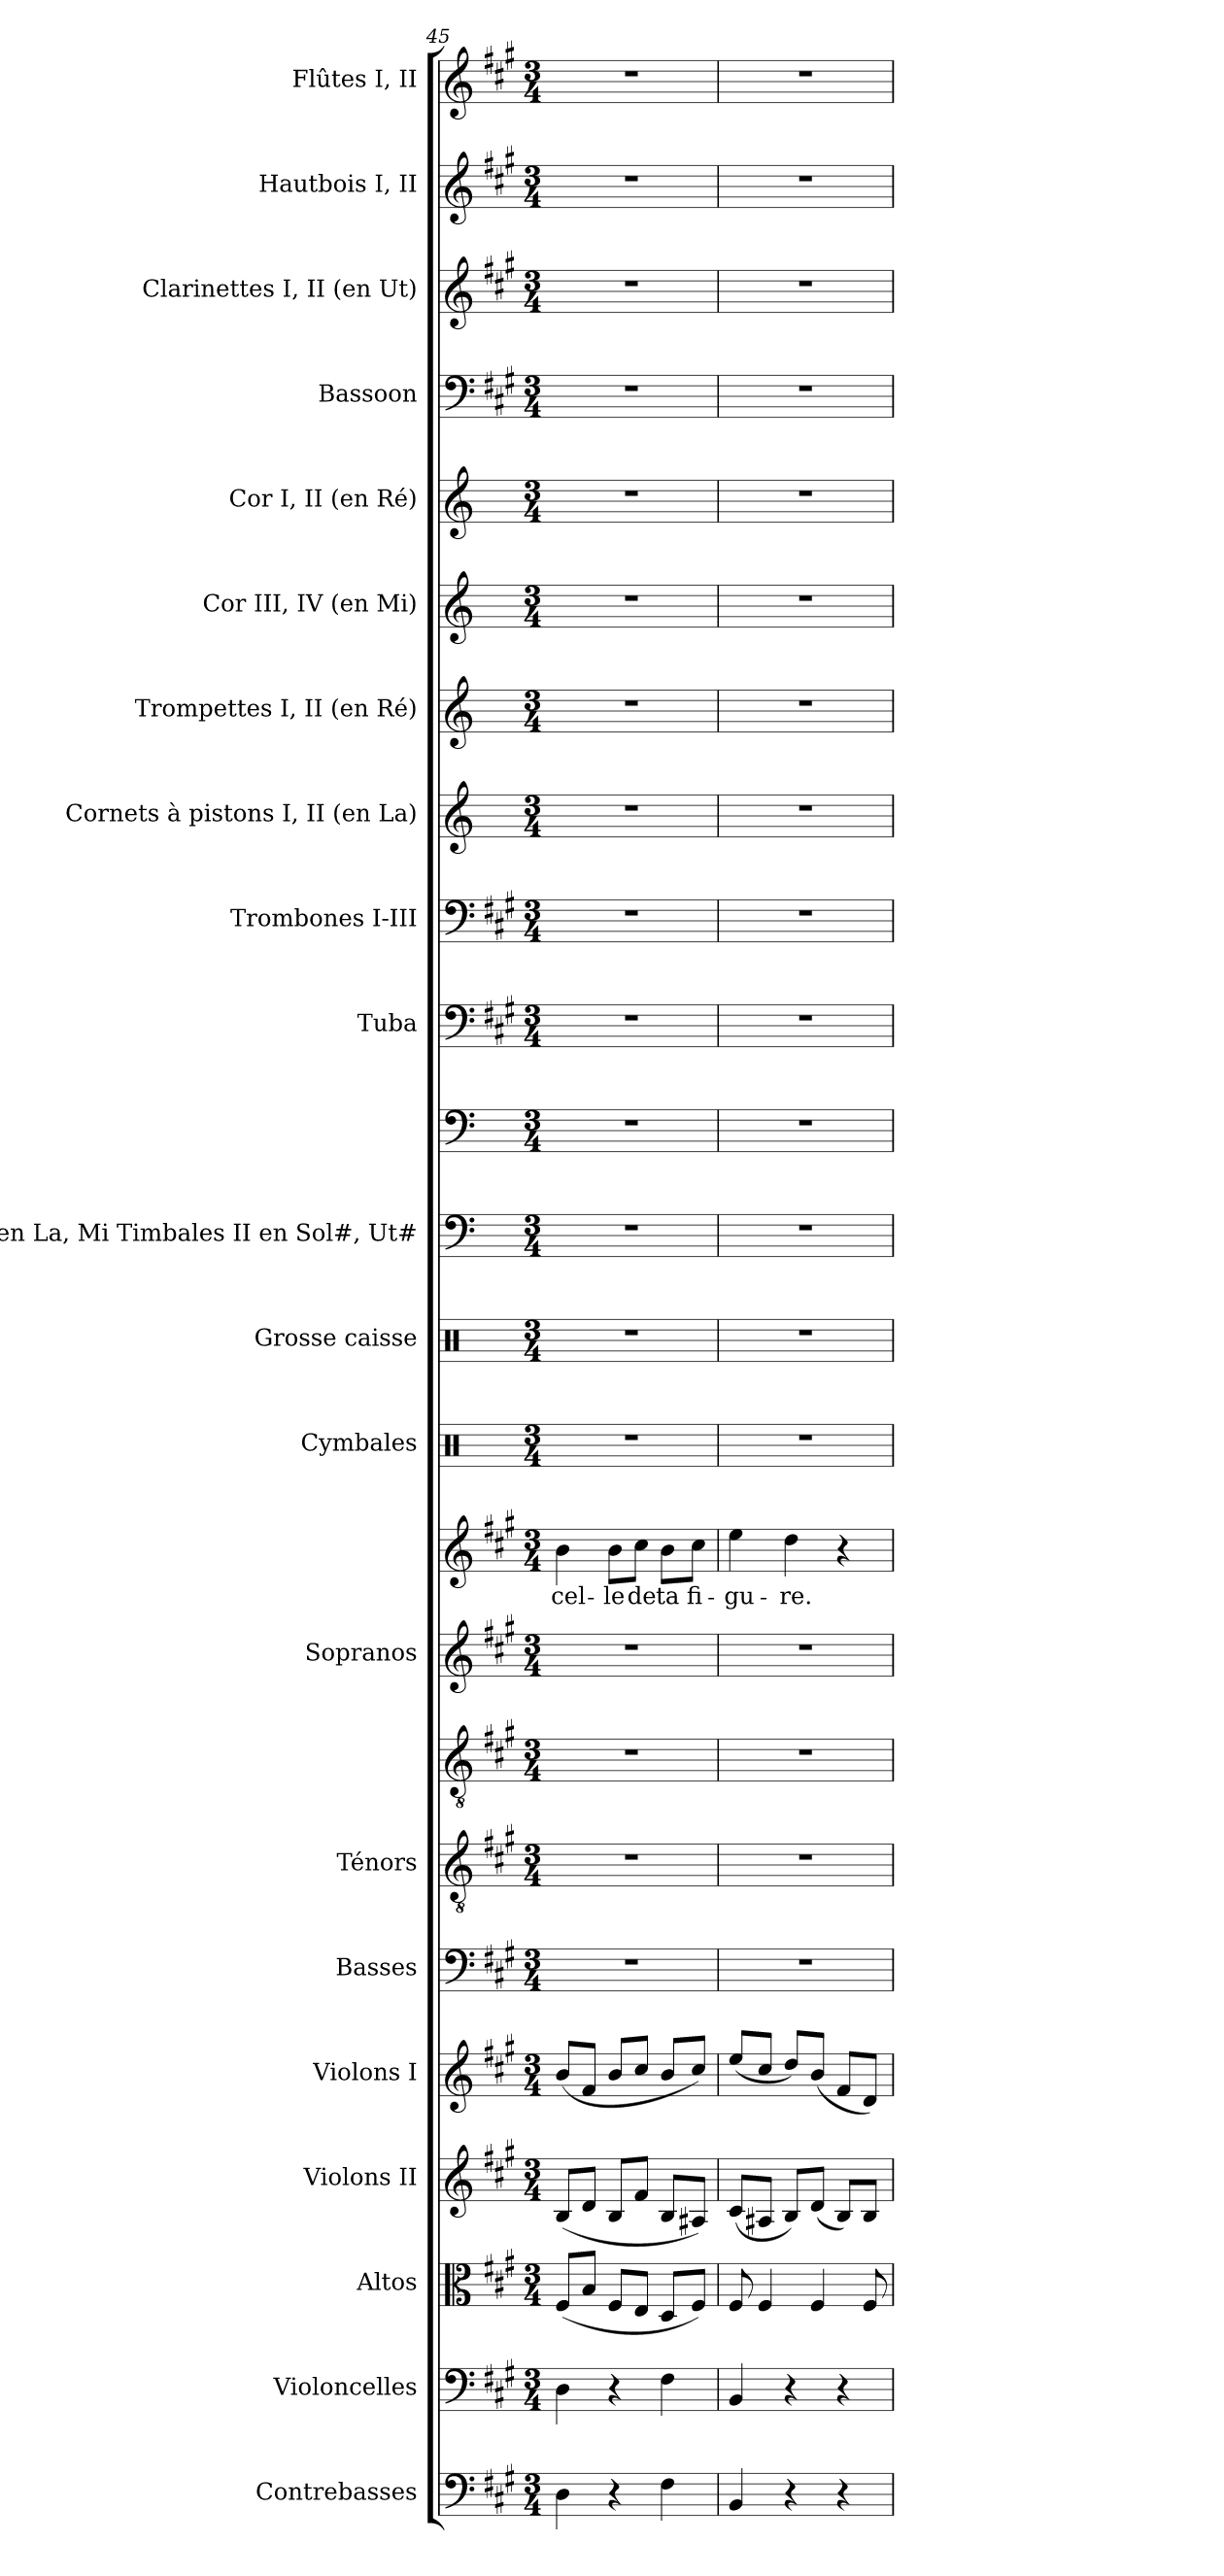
**kern	**kern	**kern	**kern	**kern	**kern	**kern	**kern	**kern	**kern	**text	**kern	**kern	**kern	**kern	**kern	**kern	**kern	**kern	**kern	**kern	**kern	**kern	**kern	**kern
*part21	*part20	*part19	*part18	*part17	*part16	*part15	*part15	*part14	*part14	*part14	*part13	*part12	*part11	*part11	*part10	*part9	*part8	*part7	*part6	*part5	*part4	*part3	*part2	*part1
*staff24	*staff23	*staff22	*staff21	*staff20	*staff19	*staff18	*staff17	*staff16	*staff15	*staff15	*staff14	*staff13	*staff12	*staff11	*staff10	*staff9	*staff8	*staff7	*staff6	*staff5	*staff4	*staff3	*staff2	*staff1
*I"Contrebasses	*I"Violoncelles	*I"Altos	*I"Violons II	*I"Violons I	*I"Basses	*I"Ténors	*	*I"Sopranos	*	*	*I"Cymbales	*I"Grosse caisse	*I"I en La, Mi  Timbales       II en Sol#, Ut#	*	*I"Tuba	*I"Trombones I-III	*I"Cornets à pistons I, II (en La)	*I"Trompettes I, II (en Ré)	*I"Cor III, IV (en Mi)	*I"Cor I, II (en Ré)	*I"Bassoon	*I"Clarinettes I, II (en Ut)	*I"Hautbois I, II	*I"Flûtes I, II
*I'Cb.	*I'Vlles	*I'Altos	*I'Vns II	*I'Vns I	*I'Basses	*I'Tén.	*	*I'Sopr.	*	*	*I'Cym.	*I'G. c.	*I'Timb.	*	*I'Tb.	*I'Trb.	*I'C.à p. (La)	*I'Tr. (Ré)	*I'Cor (Mi)	*I'Cor (Ré)	*	*I'Cl. (Ut)	*I'Hb.	*I'Fl.
*clefF4	*clefF4	*clefC3	*clefG2	*clefG2	*clefF4	*clefGv2	*clefGv2	*clefG2	*clefG2	*	*clefX	*clefX	*clefF4	*clefF4	*clefF4	*clefF4	*clefG2	*clefG2	*clefG2	*clefG2	*clefF4	*clefG2	*clefG2	*clefG2
*ITrd7c12	*	*	*	*	*	*ITrd7c12	*ITrd7c12	*	*	*	*	*	*	*	*	*	*ITrd2c3	*ITrd-1c-2	*ITrd5c8	*ITrd6c10	*	*	*	*
*k[f#c#g#]	*k[f#c#g#]	*k[f#c#g#]	*k[f#c#g#]	*k[f#c#g#]	*k[f#c#g#]	*k[f#c#g#]	*k[f#c#g#]	*k[f#c#g#]	*k[f#c#g#]	*	*k[]	*k[]	*k[]	*k[]	*k[f#c#g#]	*k[f#c#g#]	*k[f#c#g#]	*k[f#c#]	*k[f#c#g#d#]	*k[f#c#]	*k[f#c#g#]	*k[f#c#g#]	*k[f#c#g#]	*k[f#c#g#]
*A:	*A:	*A:	*A:	*A:	*A:	*A:	*A:	*A:	*A:	*	*C:	*C:	*C:	*C:	*A:	*A:	*A:	*D:	*E:	*D:	*A:	*A:	*A:	*A:
*M3/4	*M3/4	*M3/4	*M3/4	*M3/4	*M3/4	*M3/4	*M3/4	*M3/4	*M3/4	*	*M3/4	*M3/4	*M3/4	*M3/4	*M3/4	*M3/4	*M3/4	*M3/4	*M3/4	*M3/4	*M3/4	*M3/4	*M3/4	*M3/4
=45	=45	=45	=45	=45	=45	=45	=45	=45	=45	=45	=45	=45	=45	=45	=45	=45	=45	=45	=45	=45	=45	=45	=45	=45
!	!	!	!	!	!LO:N:vis=1	!LO:N:vis=1	!LO:N:vis=1	!LO:N:vis=1	!	!	!	!	!	!	!	!	!	!	!	!	!	!	!	!
!	!	!	!	!	!	!	!	!	!	!LO:LY:b:color=#000000	!LO:N:vis=1	!LO:N:vis=1	!LO:N:vis=1	!LO:N:vis=1	!LO:N:vis=1	!LO:N:vis=1	!LO:N:vis=1	!LO:N:vis=1	!LO:N:vis=1	!LO:N:vis=1	!LO:N:vis=1	!LO:N:vis=1	!LO:N:vis=1	!LO:N:vis=1
4DDi\	4Di\	(8F#i/L	(8Bi/L	(8bi/L	2.r	2.r	2.r	2.r	4bi\	cel-	2.r	2.r	2.r	2.r	2.r	2.r	2.r	2.r	2.r	2.r	2.r	2.r	2.r	2.r
.	.	8Bi/J	8di/J	8f#i/J	.	.	.	.	.	.	.	.	.	.	.	.	.	.	.	.	.	.	.	.
!	!	!	!	!	!	!	!	!	!	!LO:LY:b:color=#000000	!	!	!	!	!	!	!	!	!	!	!	!	!	!
4r	4r	8F#i/L	8Bi/L	8bi/L	.	.	.	.	8bi\L	-le	.	.	.	.	.	.	.	.	.	.	.	.	.	.
!	!	!	!	!	!	!	!	!	!	!LO:LY:b:color=#000000	!	!	!	!	!	!	!	!	!	!	!	!	!	!
.	.	8Ei/J	8f#i/J	8cc#i/J	.	.	.	.	8cc#i\J	de	.	.	.	.	.	.	.	.	.	.	.	.	.	.
!	!	!	!	!	!	!	!	!	!	!LO:LY:b:color=#000000	!	!	!	!	!	!	!	!	!	!	!	!	!	!
4FF#i\	4F#i\	8Di/L	8Bi/L	8bi/L	.	.	.	.	8bi\L	ta	.	.	.	.	.	.	.	.	.	.	.	.	.	.
!	!	!	!	!	!	!	!	!	!	!LO:LY:b:color=#000000	!	!	!	!	!	!	!	!	!	!	!	!	!	!
.	.	8F#i/J)	8A#Xi/J)	8cc#i/J)	.	.	.	.	8cc#i\J	ﬁ-	.	.	.	.	.	.	.	.	.	.	.	.	.	.
=46	=46	=46	=46	=46	=46	=46	=46	=46	=46	=46	=46	=46	=46	=46	=46	=46	=46	=46	=46	=46	=46	=46	=46	=46
!	!	!	!	!	!LO:N:vis=1	!LO:N:vis=1	!LO:N:vis=1	!LO:N:vis=1	!	!	!	!	!	!	!	!	!	!	!	!	!	!	!	!
!	!	!	!	!	!	!	!	!	!	!LO:LY:b:color=#000000	!LO:N:vis=1	!LO:N:vis=1	!LO:N:vis=1	!LO:N:vis=1	!LO:N:vis=1	!LO:N:vis=1	!LO:N:vis=1	!LO:N:vis=1	!LO:N:vis=1	!LO:N:vis=1	!LO:N:vis=1	!LO:N:vis=1	!LO:N:vis=1	!LO:N:vis=1
4BBBi/	4BBi/	8F#i/	(8c#i/L	(8eei/L	2.r	2.r	2.r	2.r	4eei\	-gu-	2.r	2.r	2.r	2.r	2.r	2.r	2.r	2.r	2.r	2.r	2.r	2.r	2.r	2.r
.	.	4F#i/	8A#Xi/J	8cc#i/J	.	.	.	.	.	.	.	.	.	.	.	.	.	.	.	.	.	.	.	.
!	!	!	!	!	!	!	!	!	!	!LO:LY:b:color=#000000	!	!	!	!	!	!	!	!	!	!	!	!	!	!
4r	4r	.	8Bi/L)	8ddi/L)	.	.	.	.	4ddi\	-re.	.	.	.	.	.	.	.	.	.	.	.	.	.	.
.	.	4F#i/	(8di/J	(8bi/J	.	.	.	.	.	.	.	.	.	.	.	.	.	.	.	.	.	.	.	.
4r	4r	.	8Bi/L)	8f#i/L	.	.	.	.	4r	.	.	.	.	.	.	.	.	.	.	.	.	.	.	.
.	.	8F#i/	8Bi/J	8di/J)	.	.	.	.	.	.	.	.	.	.	.	.	.	.	.	.	.	.	.	.
=	=	=	=	=	=	=	=	=	=	=	=	=	=	=	=	=	=	=	=	=	=	=	=	=
*-	*-	*-	*-	*-	*-	*-	*-	*-	*-	*-	*-	*-	*-	*-	*-	*-	*-	*-	*-	*-	*-	*-	*-	*-
